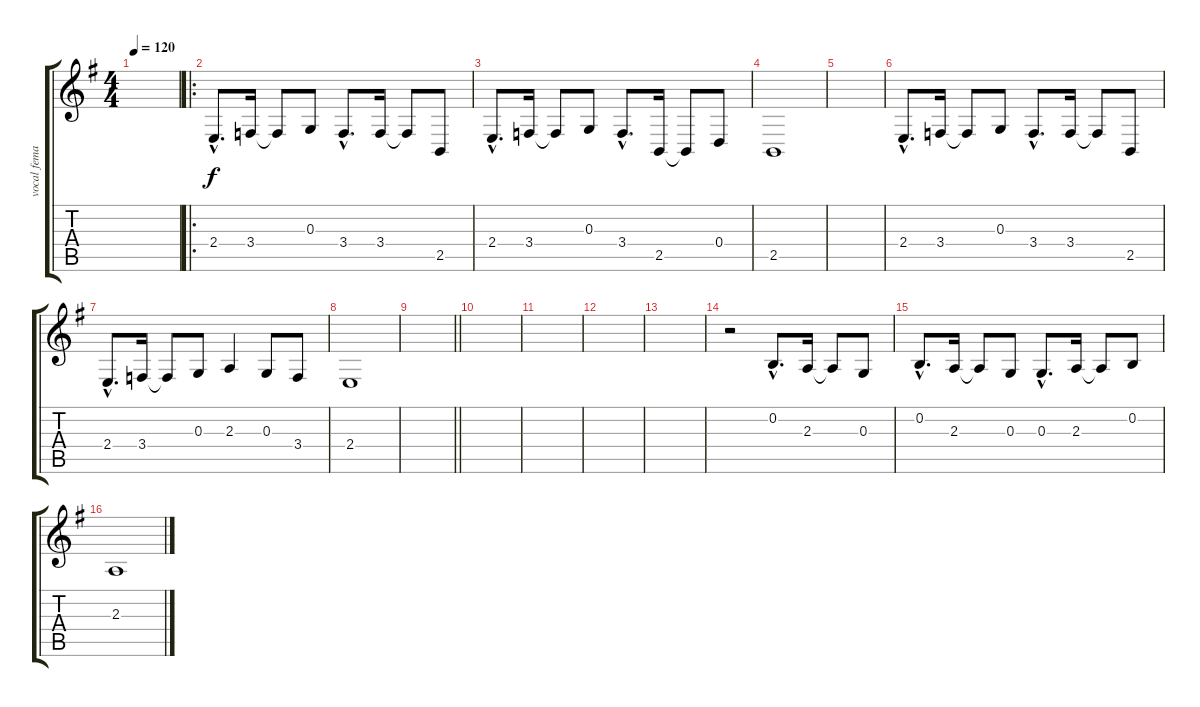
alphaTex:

\track ("vocal female" "vocal fema") {instrument lead6voice}
\staff {score tabs}
\tuning (E4 B3 G3 D3 A2 E2) {hide}
\ts (4 4)
\tempo 120
\clef g2
\ks eminor
|
\ro
2.4{hac}.8{d} 3.4.16 3.4{t}.8 0.3.8 3.4{hac}.8{d} 3.4.16 3.4{t}.8 2.5.8 |
2.4{hac}.8{d} 3.4.16 3.4{t}.8 0.3.8 3.4{hac}.8{d} 2.5.16 2.5{t}.8 0.4.8 |
2.5.1 |
|
2.4{hac}.8{d} 3.4.16 3.4{t}.8 0.3.8 3.4{hac}.8{d} 3.4.16 3.4{t}.8 2.5.8 |
2.4{hac}.8{d} 3.4.16 3.4{t}.8 0.3.8 2.3.4 0.3.8 3.4.8 |
2.4.1 |
\barLineRight lightlight
|
|
|
|
|
r.2 0.2{hac}.8{d} 2.3.16 2.3{t}.8 0.3.8 |
0.2{hac}.8{d} 2.3.16 2.3{t}.8 0.3.8 0.3{hac}.8{d} 2.3.16 2.3{t}.8 0.2.8 |
2.3.1
